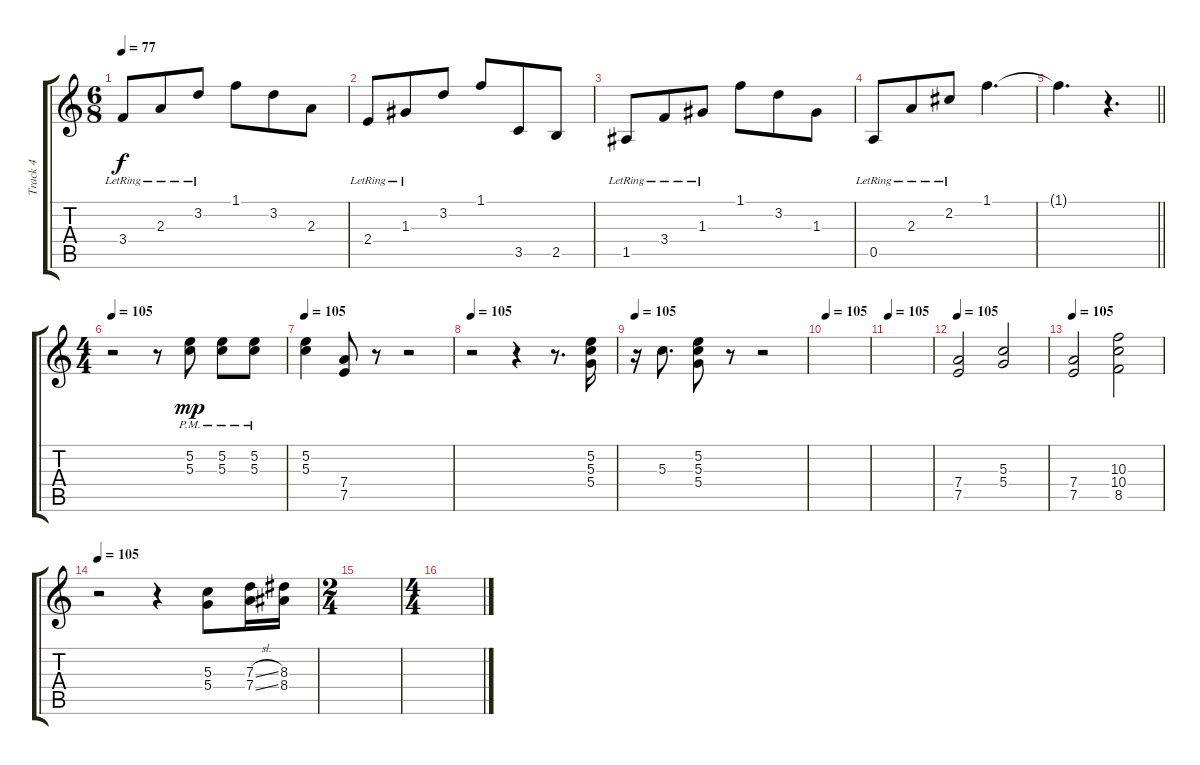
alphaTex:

\track ("Track 4" "Track 4") {instrument electricguitarclean}
\staff {score tabs}
\tuning (E4 B3 G3 D3 A2 E2) {hide}
\ts (6 8)
\tempo 77
\clef g2
\ks c
3.4{lr}.8{dy f} 2.3{lr}.8 3.2{lr}.8 1.1.8 3.2.8 2.3.8 |
2.4{lr}.8 1.3{lr}.8 3.2.8 1.1.8 3.5.8 2.5.8 |
1.5{lr}.8 3.4{lr}.8 1.3{lr}.8 1.1.8 3.2.8 1.3.8 |
0.5{lr}.8 2.3{lr}.8 2.2{lr}.8 1.1.4{d} |
\barLineRight lightlight
1.1{t}.4{d} r.4{d} |
\ts (4 4)
\tempo 105
r.2 r.8 (5.2{pm} 5.3{pm}).8{dy mp} (5.2{pm} 5.3{pm}).8 (5.2{pm} 5.3{pm}).8 |
\tempo 105
(5.2 5.3).4 (7.4 7.5).8 r.8 r.2 |
\tempo 105
r.2 r.4 r.8{d} (5.2 5.3 5.4).16 |
\tempo 105
r.16 5.3.8{d} (5.2 5.3 5.4).8 r.8 r.2 |
\tempo 105
|
\tempo 105
|
\tempo 105
(7.4 7.5).2 (5.3 5.4).2 |
\tempo 105
(7.4 7.5).2 (10.3 10.4 8.5).2 |
\tempo 105
r.2 r.4 (5.3 5.4).8 (7.3{sl} 7.4{sl}).16 (8.3 8.4).16 |
\ts (2 4)
|
\ts (4 4)
